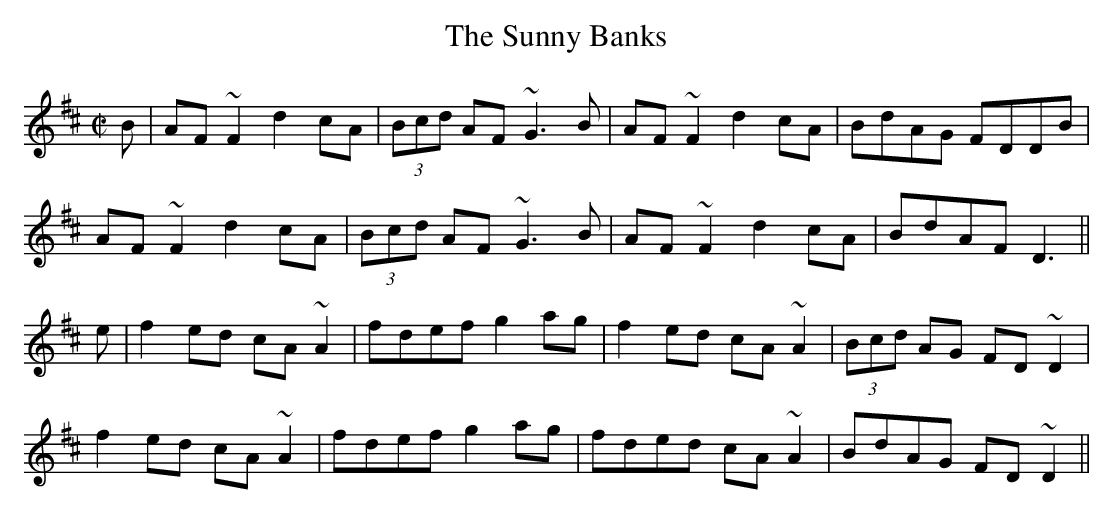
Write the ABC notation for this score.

X:1
T:Sunny Banks, The
E:8
M:C|
K:D
B|AF~F2 d2 cA|(3Bcd AF ~G3 B|AF~F2 d2 cA|BdAG FDDB|
AF~F2 d2 cA|(3Bcd AF~G3 B|AF~F2 d2 cA | BdAF D3 ||
e|f2 ed cA ~A2|fdef g2 ag|f2 ed cA~A2|(3Bcd AG FD ~D2|
f2 ed cA ~A2|fdef g2ag|fded cA~A2|BdAG FD ~D2||
